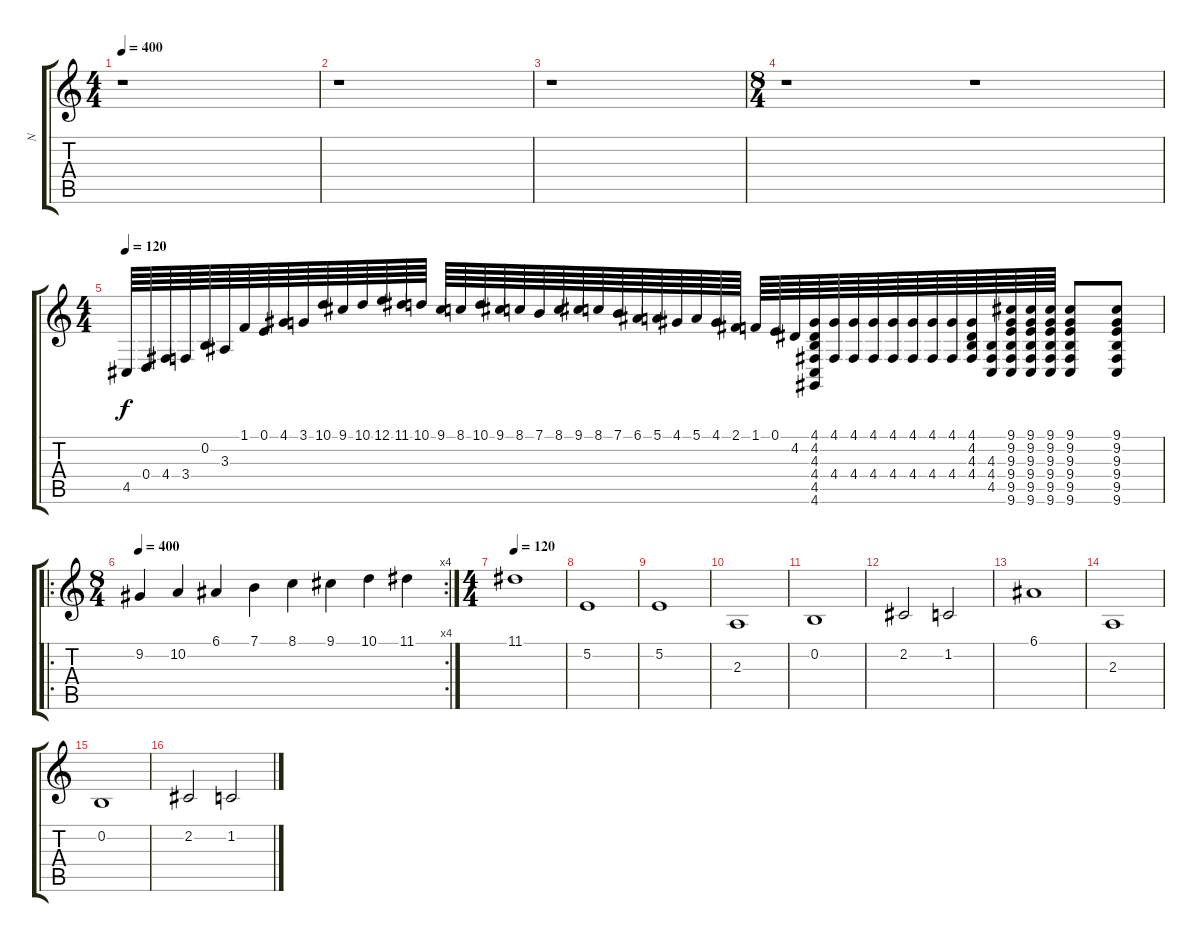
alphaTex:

\track ("N" "N") {instrument fx1rain}
\staff {score tabs}
\tuning (E4 B3 G3 D3 A2 E2) {hide}
\ts (4 4)
\tempo 400
\clef g2
\ks c
r.1{dy f} |
r.1 |
r.1 |
\ts (8 4)
r.1 r.1 |
\ts (4 4)
\tempo 120
4.5.64 0.4.64 4.4.64 3.4.64 0.2.64 3.3.64 1.1.64 0.1.64 4.1.64 3.1.64 10.1.64 9.1.64 10.1.64 12.1.64 11.1.64 10.1.64 9.1.64 8.1.64 10.1.64 9.1.64 8.1.64 7.1.64 8.1.64 9.1.64 8.1.64 7.1.64 6.1.64 5.1.64 4.1.64 5.1.64 4.1.64 2.1.64 1.1.64 0.1.64 4.2.64 (4.1 4.2 4.3 4.4 4.5 4.6).64 (4.1 4.4).64 (4.1 4.4).64 (4.1 4.4).64 (4.1 4.4).64 (4.1 4.4).64 (4.1 4.4).64 (4.1 4.4).64 (4.1 4.2 4.3 4.4).64 (4.3 4.4 4.5).64 (9.1 9.2 9.3 9.4 9.5 9.6).64 (9.1 9.2 9.3 9.4 9.5 9.6).64 (9.1 9.2 9.3 9.4 9.5 9.6).64 (9.1 9.2 9.3 9.4 9.5 9.6).8 (9.1 9.2 9.3 9.4 9.5 9.6).8 |
\ro
\rc 4
\ts (8 4)
\tempo 400
9.2.4 10.2.4 6.1.4 7.1.4 8.1.4 9.1.4 10.1.4 11.1.4 |
\ts (4 4)
\tempo 120
11.1.1 |
5.2.1 |
5.2.1 |
2.3.1 |
0.2.1 |
2.2.2 1.2.2 |
6.1.1 |
2.3.1 |
0.2.1 |
2.2.2 1.2.2
